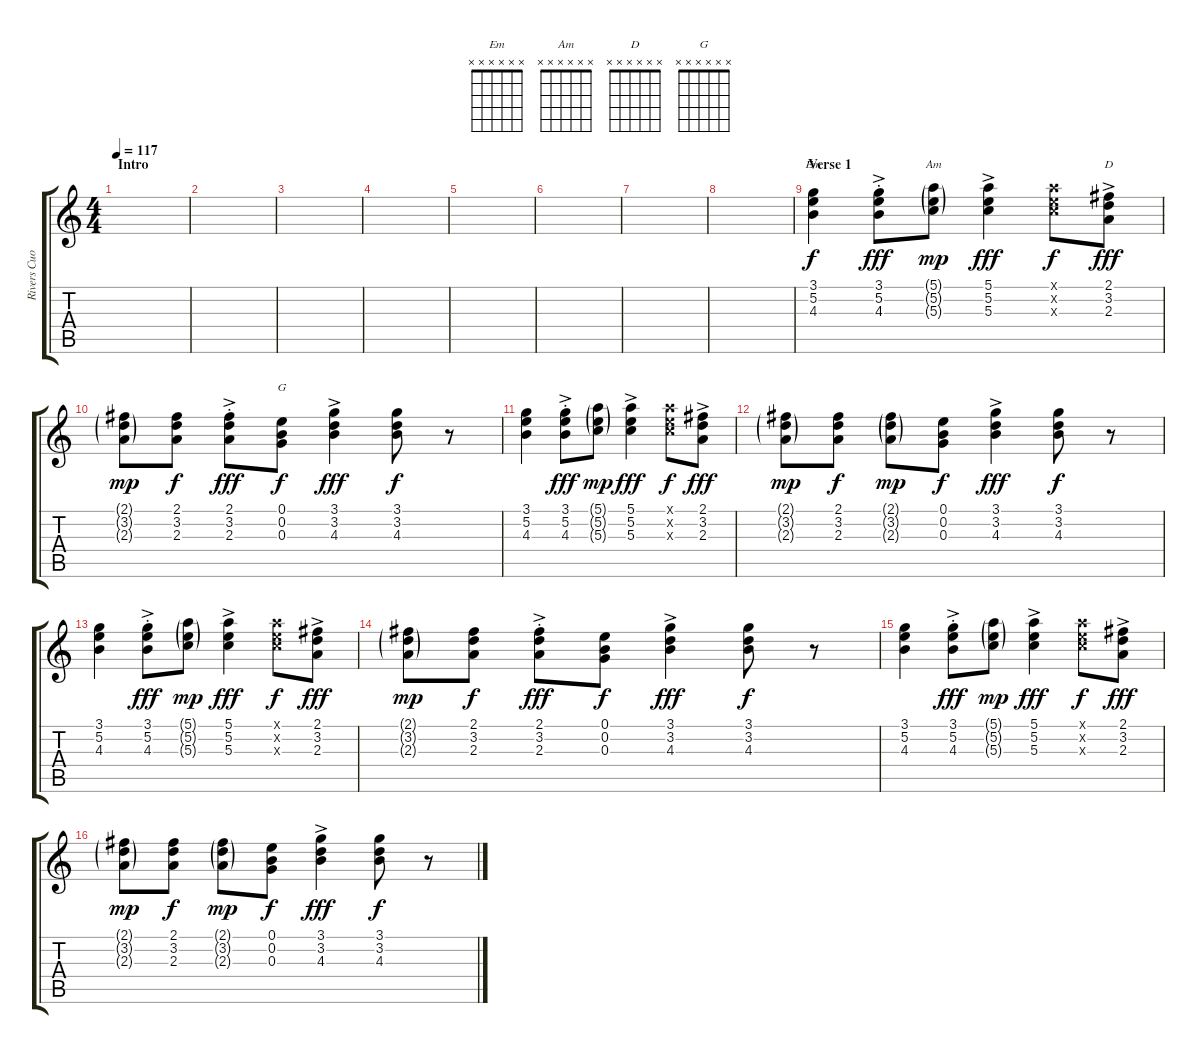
\track ("Rivers Cuomo - Guitar (Studio)" "Rivers Cuo") {instrument electricguitarclean}
\staff {score tabs}
\tuning (E4 B3 G3 D3 A2 E2) {hide}
\chord ("Em" x x x x x x)
\chord ("Am" x x x x x x)
\chord ("D" x x x x x x)
\chord ("G" x x x x x x)
\ts (4 4)
\section ("" "Intro")
\tempo 117
\clef g2
\ks c
|
|
|
|
|
|
|
|
\section ("" "Verse 1")
(3.1 5.2 4.3).4{ch "Em" volume 8} (3.1{ac st} 5.2{ac st} 4.3{ac st}).8{dy fff} (5.1{g} 5.2{g} 5.3{g}).8{ch "Am" dy mp} (5.1{ac} 5.2{ac} 5.3{ac}).4{dy fff} (5.1{x} 5.2{x} 5.3{x}).8{dy f} (2.1{ac} 3.2{ac} 2.3{ac}).8{ch "D" dy fff} |
(2.1{g} 3.2{g} 2.3{g}).8{dy mp} (2.1 3.2 2.3).8{dy f} (2.1{ac st} 3.2{ac st} 2.3{ac st}).8{dy fff} (0.1 0.2 0.3).8{ch "G" dy f} (3.1{ac} 3.2{ac} 4.3{ac}).4{dy fff} (3.1 3.2 4.3).8{dy f} r.8 |
(3.1 5.2 4.3).4 (3.1{ac st} 5.2{ac st} 4.3{ac st}).8{dy fff} (5.1{g} 5.2{g} 5.3{g}).8{dy mp} (5.1{ac} 5.2{ac} 5.3{ac}).4{dy fff} (5.1{x} 5.2{x} 5.3{x}).8{dy f} (2.1{ac} 3.2{ac} 2.3{ac}).8{dy fff} |
(2.1{g} 3.2{g} 2.3{g}).8{dy mp} (2.1 3.2 2.3).8{dy f} (2.1{g} 3.2{g} 2.3{g}).8{dy mp} (0.1 0.2 0.3).8{dy f} (3.1{ac} 3.2{ac} 4.3{ac}).4{dy fff} (3.1 3.2 4.3).8{dy f} r.8 |
(3.1 5.2 4.3).4 (3.1{ac st} 5.2{ac st} 4.3{ac st}).8{dy fff} (5.1{g} 5.2{g} 5.3{g}).8{dy mp} (5.1{ac} 5.2{ac} 5.3{ac}).4{dy fff} (5.1{x} 5.2{x} 5.3{x}).8{dy f} (2.1{ac} 3.2{ac} 2.3{ac}).8{dy fff} |
(2.1{g} 3.2{g} 2.3{g}).8{dy mp} (2.1 3.2 2.3).8{dy f} (2.1{ac st} 3.2{ac st} 2.3{ac st}).8{dy fff} (0.1 0.2 0.3).8{dy f} (3.1{ac} 3.2{ac} 4.3{ac}).4{dy fff} (3.1 3.2 4.3).8{dy f} r.8 |
(3.1 5.2 4.3).4 (3.1{ac st} 5.2{ac st} 4.3{ac st}).8{dy fff} (5.1{g} 5.2{g} 5.3{g}).8{dy mp} (5.1{ac} 5.2{ac} 5.3{ac}).4{dy fff} (5.1{x} 5.2{x} 5.3{x}).8{dy f} (2.1{ac} 3.2{ac} 2.3{ac}).8{dy fff} |
(2.1{g} 3.2{g} 2.3{g}).8{dy mp} (2.1 3.2 2.3).8{dy f} (2.1{g} 3.2{g} 2.3{g}).8{dy mp} (0.1 0.2 0.3).8{dy f} (3.1{ac} 3.2{ac} 4.3{ac}).4{dy fff} (3.1 3.2 4.3).8{dy f} r.8
